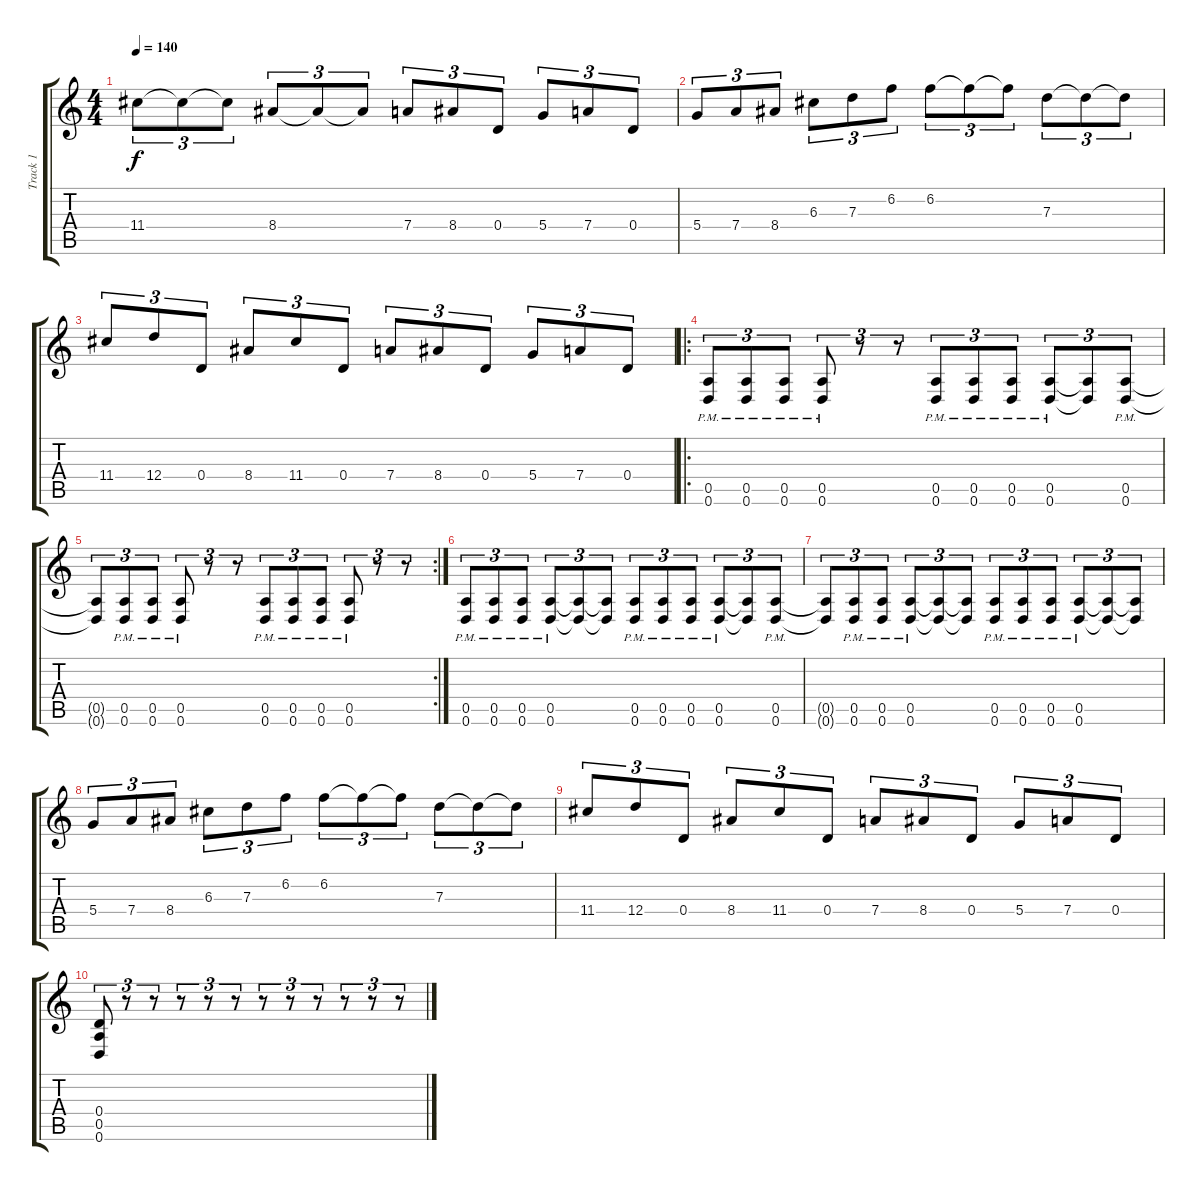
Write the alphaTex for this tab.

\track ("Track 1" "Track 1") {instrument overdrivenguitar}
\staff {score tabs}
\tuning (E4 B3 G3 D3 A2 D2) {hide}
\ts (4 4)
\tempo 140
\clef g2
\ks c
11.4.8{tu (3 2) dy f} 11.4{t}.8{tu (3 2)} 11.4{t}.8{tu (3 2)} 8.4.8{tu (3 2)} 8.4{t}.8{tu (3 2)} 8.4{t}.8{tu (3 2)} 7.4.8{tu (3 2)} 8.4.8{tu (3 2)} 0.4.8{tu (3 2)} 5.4.8{tu (3 2)} 7.4.8{tu (3 2)} 0.4.8{tu (3 2)} |
5.4.8{tu (3 2)} 7.4.8{tu (3 2)} 8.4.8{tu (3 2)} 6.3.8{tu (3 2)} 7.3.8{tu (3 2)} 6.2.8{tu (3 2)} 6.2.8{tu (3 2)} 6.2{t}.8{tu (3 2)} 6.2{t}.8{tu (3 2)} 7.3.8{tu (3 2)} 7.3{t}.8{tu (3 2)} 7.3{t}.8{tu (3 2)} |
11.4.8{tu (3 2)} 12.4.8{tu (3 2)} 0.4.8{tu (3 2)} 8.4.8{tu (3 2)} 11.4.8{tu (3 2)} 0.4.8{tu (3 2)} 7.4.8{tu (3 2)} 8.4.8{tu (3 2)} 0.4.8{tu (3 2)} 5.4.8{tu (3 2)} 7.4.8{tu (3 2)} 0.4.8{tu (3 2)} |
\ro
(0.5{pm} 0.6{pm}).8{tu (3 2)} (0.5{pm} 0.6{pm}).8{tu (3 2)} (0.5{pm} 0.6{pm}).8{tu (3 2)} (0.5{pm} 0.6{pm}).8{tu (3 2)} r.8{tu (3 2)} r.8{tu (3 2)} (0.5{pm} 0.6{pm}).8{tu (3 2)} (0.5{pm} 0.6{pm}).8{tu (3 2)} (0.5{pm} 0.6{pm}).8{tu (3 2)} (0.5{pm} 0.6{pm}).8{tu (3 2)} (0.5{t} 0.6{t}).8{tu (3 2)} (0.5{pm} 0.6{pm}).8{tu (3 2)} |
\rc 2
(0.5{t} 0.6{t}).8{tu (3 2)} (0.5{pm} 0.6{pm}).8{tu (3 2)} (0.5{pm} 0.6{pm}).8{tu (3 2)} (0.5{pm} 0.6{pm}).8{tu (3 2)} r.8{tu (3 2)} r.8{tu (3 2)} (0.5{pm} 0.6{pm}).8{tu (3 2)} (0.5{pm} 0.6{pm}).8{tu (3 2)} (0.5{pm} 0.6{pm}).8{tu (3 2)} (0.5{pm} 0.6{pm}).8{tu (3 2)} r.8{tu (3 2)} r.8{tu (3 2)} |
(0.5{pm} 0.6{pm}).8{tu (3 2)} (0.5{pm} 0.6{pm}).8{tu (3 2)} (0.5{pm} 0.6{pm}).8{tu (3 2)} (0.5{pm} 0.6{pm}).8{tu (3 2)} (0.5{t} 0.6{t}).8{tu (3 2)} (0.5{t} 0.6{t}).8{tu (3 2)} (0.5{pm} 0.6{pm}).8{tu (3 2)} (0.5{pm} 0.6{pm}).8{tu (3 2)} (0.5{pm} 0.6{pm}).8{tu (3 2)} (0.5{pm} 0.6{pm}).8{tu (3 2)} (0.5{t} 0.6{t}).8{tu (3 2)} (0.5{pm} 0.6{pm}).8{tu (3 2)} |
(0.5{t} 0.6{t}).8{tu (3 2)} (0.5{pm} 0.6{pm}).8{tu (3 2)} (0.5{pm} 0.6{pm}).8{tu (3 2)} (0.5{pm} 0.6{pm}).8{tu (3 2)} (0.5{t} 0.6{t}).8{tu (3 2)} (0.5{t} 0.6{t}).8{tu (3 2)} (0.5{pm} 0.6{pm}).8{tu (3 2)} (0.5{pm} 0.6{pm}).8{tu (3 2)} (0.5{pm} 0.6{pm}).8{tu (3 2)} (0.5{pm} 0.6{pm}).8{tu (3 2)} (0.5{t} 0.6{t}).8{tu (3 2)} (0.5{t} 0.6{t}).8{tu (3 2)} |
5.4.8{tu (3 2)} 7.4.8{tu (3 2)} 8.4.8{tu (3 2)} 6.3.8{tu (3 2)} 7.3.8{tu (3 2)} 6.2.8{tu (3 2)} 6.2.8{tu (3 2)} 6.2{t}.8{tu (3 2)} 6.2{t}.8{tu (3 2)} 7.3.8{tu (3 2)} 7.3{t}.8{tu (3 2)} 7.3{t}.8{tu (3 2)} |
11.4.8{tu (3 2)} 12.4.8{tu (3 2)} 0.4.8{tu (3 2)} 8.4.8{tu (3 2)} 11.4.8{tu (3 2)} 0.4.8{tu (3 2)} 7.4.8{tu (3 2)} 8.4.8{tu (3 2)} 0.4.8{tu (3 2)} 5.4.8{tu (3 2)} 7.4.8{tu (3 2)} 0.4.8{tu (3 2)} |
(0.4 0.5 0.6).8{tu (3 2)} r.8{tu (3 2)} r.8{tu (3 2)} r.8{tu (3 2)} r.8{tu (3 2)} r.8{tu (3 2)} r.8{tu (3 2)} r.8{tu (3 2)} r.8{tu (3 2)} r.8{tu (3 2)} r.8{tu (3 2)} r.8{tu (3 2)}
